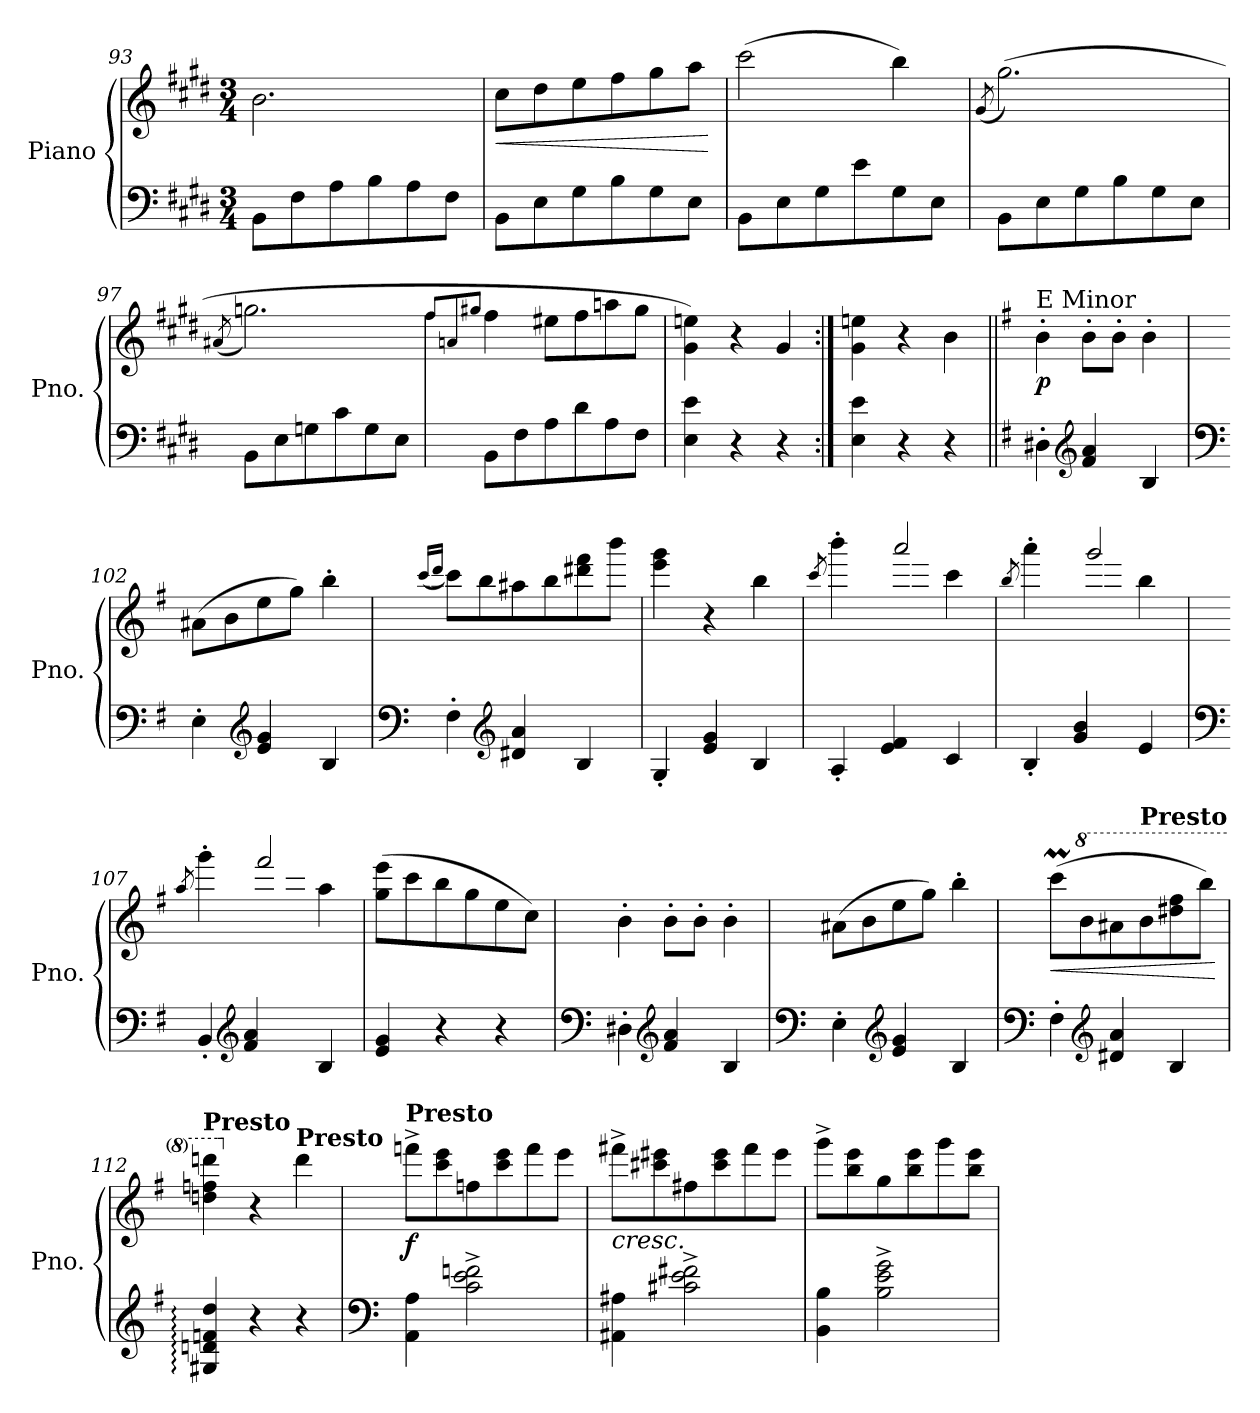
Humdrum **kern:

**kern	**kern	**dynam
*part1	*part1	*part1
*staff2	*staff1	*staff1/2
*I"Piano	*	*
*I'Pno.	*	*
*clefF4	*clefG2	*
*k[f#c#g#d#]	*k[f#c#g#d#]	*
*M3/4	*M3/4	*
=93	=93	=93
8BB\L	2.b\	.
8F#\	.	.
8A\	.	.
8B\	.	.
8A\	.	.
8F#\J	.	.
=94	=94	=94
!	!	!LO:HP:b
8BB\L	8cc#\L	<
8E\	8dd#\	.
8G#\	8ee\	.
8B\	8ff#\	.
8G#\	8gg#\	.
8E\J	8aa\J	.
.	.	[
=95	=95	=95
8BB\L	(>2ccc#\	.
8E\	.	.
8G#\	.	.
8e\	.	.
8G#\	4bb\)	.
8E\J	.	.
=96	=96	=96
.	(<8qg#/	.
8BB\L	(>2.gg#\)	.
8E\	.	.
8G#\	.	.
8B\	.	.
8G#\	.	.
8E\J	.	.
!!LO:LB:g=z
=97	=97	=97
.	(<8qa#X/	.
8BB\L	2.ggn\)	.
8E\	.	.
8Gn\	.	.
8c#\	.	.
8G\	.	.
8E\J	.	.
=98	=98	=98
.	8qff#/L	.
.	8qan/	.
.	8qgg#X/J	.
8BB\L	4ff#\	.
8F#\	.	.
8A\	8ee#X\L	.
8d#\	8ff#\	.
8A\	8aan\	.
8F#\J	8gg#\J	.
=99	=99	=99
4E\ 4e\	4g#\ 4een\)	.
4r	4r	.
4r	4g#/	.
=100:|!	=100:|!	=100:|!
4E\ 4e\	4g#\ 4een\	.
4r	4r	.
4r	4b\	.
=101||	=101||	=101||
*k[f#]	*k[f#]	*
!	!LO:TX:a:t=E Minor	!
!	!	!LO:DY:b
4D#X'\	4b'\	p
*clefG2	*	*
4f#/ 4a/	8b'\L	.
.	8b'\J	.
4B/	4b'\	.
!!LO:PB:g=z
=102	=102	=102
*clefF4	*	*
4E'\	(>8a#X\L	.
.	8b\	.
*clefG2	*	*
4e/ 4g/	8ee\	.
.	8gg\J)	.
4B/	4bb'\	.
=103	=103	=103
*clefF4	*	*
.	(<16qccc/LL	.
.	16qddd/JJ	.
4F#'\	8ccc\L)	.
.	8bb\	.
*clefG2	*	*
4d#X/ 4a/	8aa#X\	.
.	8bb\	.
4B/	8ddd#X\ 8fff#\	.
.	8bbb\J	.
=104	=104	=104
4G'/	4eee\ 4ggg\	.
4e/ 4g/	4r	.
4B/	4bb\	.
=105	=105	=105
.	8qccc/	.
*	*^	*
4A'/	4bbb'\	4ryy	.
4e/ 4f#/	8aaa\Lyy	2aaa/	.
.	8fff#\J	.	.
4c/	4ccc\	.	.
=106	=106	=106	=106
.	8qbb/	.	.
4B'/	4aaa'\	4ryy	.
4g/ 4b/	8ggg\Lyy	2ggg/	.
.	8eee\J	.	.
4e/	4bb\	.	.
=107	=107	=107	=107
*clefF4	*	*	*
.	8qaa/	.	.
4BB'/	4ggg'\	4ryy	.
*clefG2	*	*	*
4f#/ 4a/	8fff#\Lyy	2fff#/	.
.	8ddd#X\J	.	.
4B/	4aa\	.	.
*	*v	*v	*
!!LO:LB:g=z
=108	=108	=108
4e/ 4g/	(>8gg\ 8eee\L	.
.	8ccc\	.
4r	8bb\	.
.	8gg\	.
4r	8ee\	.
.	8cc\J)	.
=109	=109	=109
*clefF4	*	*
4D#X'\	4b'\	.
*clefG2	*	*
4f#/ 4a/	8b'\L	.
.	8b'\J	.
4B/	4b'\	.
=110	=110	=110
*clefF4	*	*
4E'\	(>8a#X\L	.
.	8b\	.
*clefG2	*	*
4e/ 4g/	8ee\	.
.	8gg\J)	.
4B/	4bb'\	.
=111	=111	=111
*clefF4	*	*
!	!	!LO:HP:b
4F#'\	(>8cccM\L	<
*	*8va	*
.	8bb\	.
*clefG2	*	*
4d#X/ 4a/	8aa#X\	.
!	!LO:TX:a:B:t=Presto	!
.	8bb\	.
4B/	8ddd#X\ 8fff#\	.
.	8bbb\J)	.
.	.	[
=112	=112	=112
!	!LO:TX:a:B:t=Presto	!
4G#X/: 4dn/: 4fn/: 4dd/:	4dddn\ 4fffn\ 4ddddn\	.
*	*X8va	*
4r	4r	.
!	!LO:TX:a:B:t=Presto	!
4r	4ddd\	.
=113	=113	=113
*clefF4	*	*
!	!LO:TX:a:B:t=Presto	!
!	!	!LO:DY:b
4AA\ 4A\	8fffn^\L	f
.	8ccc\ 8eee\	.
2c\^ 2e\^ 2fn\^	8ffn\	.
.	8ccc\ 8eee\	.
.	8fff\	.
.	8eee\J	.
!!LO:LB:g=z
=114	=114	=114
!	!LO:TX:b:i:t=cresc.	!
4AA#X\ 4A#X\	8fff#X^\L	.
.	8ccc#X\ 8eee#X\	.
2c#X\^ 2e\^ 2f#X\^	8ff#X\	.
.	8ccc#\ 8eee#\	.
.	8fff#\	.
.	8eee#\J	.
=115	=115	=115
4BB\ 4B\	8ggg^\L	.
.	8bb\ 8eee\	.
2B\^ 2e\^ 2g\^	8gg\	.
.	8bb\ 8eee\	.
.	8ggg\	.
.	8bb\ 8eee\J	.
=	=	=
*-	*-	*-
